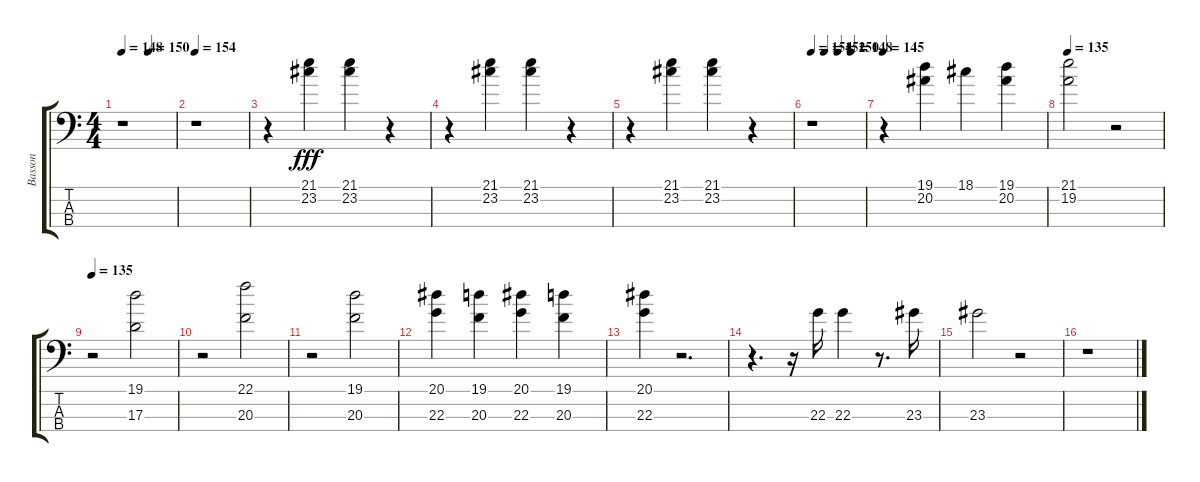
\track ("Basson" "Basson") {instrument fretlessbass}
\staff {score tabs}
\tuning (G2 D2 A1 E1) {hide}
\ts (4 4)
\tempo 148
\tempo (150 0.5)
\clef f4
\ks c
r.1{dy ff} |
\tempo 154
r.1 |
r.4 (21.1 23.2).4{dy fff} (21.1 23.2).4 r.4 |
r.4 (21.1 23.2).4 (21.1 23.2).4 r.4 |
r.4 (21.1 23.2).4 (21.1 23.2).4 r.4 |
\tempo 154
\tempo (152 0.25)
\tempo (150 0.5)
\tempo (148 0.75)
r.1 |
\tempo 145
r.4 (19.1 20.2).4 18.1.4 (19.1 20.2).4 |
\tempo 135
(21.1 19.2).2 r.2 |
\tempo 135
r.2 (19.1 17.3).2 |
r.2 (22.1 20.3).2 |
r.2 (19.1 20.3).2 |
(20.1 22.3).4 (19.1 20.3).4 (20.1 22.3).4 (19.1 20.3).4 |
(20.1 22.3).4 r.2{d} |
r.4{d} r.16 22.3.16 22.3.4 r.8{d} 23.3.16 |
23.3.2 r.2 |
r.1
